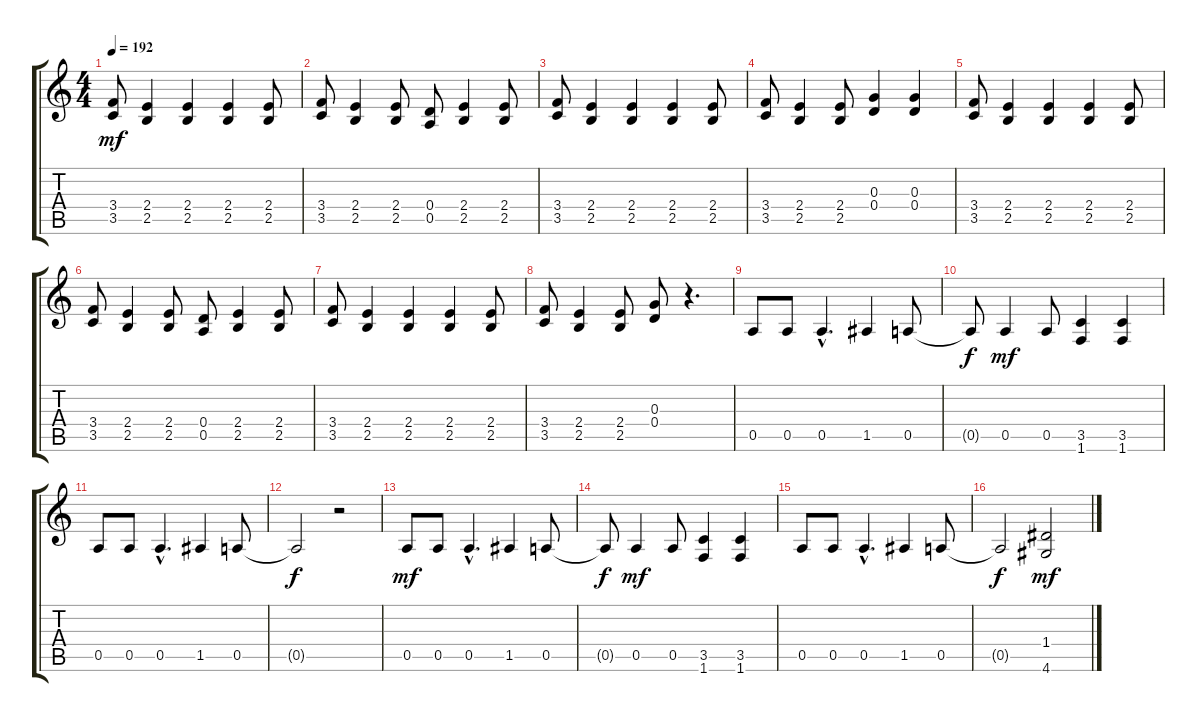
\track "" {instrument distortionguitar}
\staff {score tabs}
\tuning (E4 B3 G3 D3 A2 E2) {hide}
\ts (4 4)
\tempo 192
\clef g2
\ks c
(3.4 3.5).8{dy mf} (2.4 2.5).4 (2.4 2.5).4 (2.4 2.5).4 (2.4 2.5).8 |
(3.4 3.5).8 (2.4 2.5).4 (2.4 2.5).8 (0.4 0.5).8 (2.4 2.5).4 (2.4 2.5).8 |
(3.4 3.5).8 (2.4 2.5).4 (2.4 2.5).4 (2.4 2.5).4 (2.4 2.5).8 |
(3.4 3.5).8 (2.4 2.5).4 (2.4 2.5).8 (0.3 0.4).4 (0.3 0.4).4 |
(3.4 3.5).8 (2.4 2.5).4 (2.4 2.5).4 (2.4 2.5).4 (2.4 2.5).8 |
(3.4 3.5).8 (2.4 2.5).4 (2.4 2.5).8 (0.4 0.5).8 (2.4 2.5).4 (2.4 2.5).8 |
(3.4 3.5).8 (2.4 2.5).4 (2.4 2.5).4 (2.4 2.5).4 (2.4 2.5).8 |
(3.4 3.5).8 (2.4 2.5).4 (2.4 2.5).8 (0.3 0.4).8 r.4{d} |
0.5.8 0.5.8 0.5{hac}.4{d} 1.5.4 0.5.8 |
0.5{t}.8{dy f} 0.5.4{dy mf} 0.5.8 (3.5 1.6).4 (3.5 1.6).4 |
0.5.8 0.5.8 0.5{hac}.4{d} 1.5.4 0.5.8 |
0.5{t}.2{dy f} r.2 |
0.5.8{dy mf} 0.5.8 0.5{hac}.4{d} 1.5.4 0.5.8 |
0.5{t}.8{dy f} 0.5.4{dy mf} 0.5.8 (3.5 1.6).4 (3.5 1.6).4 |
0.5.8 0.5.8 0.5{hac}.4{d} 1.5.4 0.5.8 |
0.5{t}.2{dy f} (1.4 4.6).2{dy mf}
